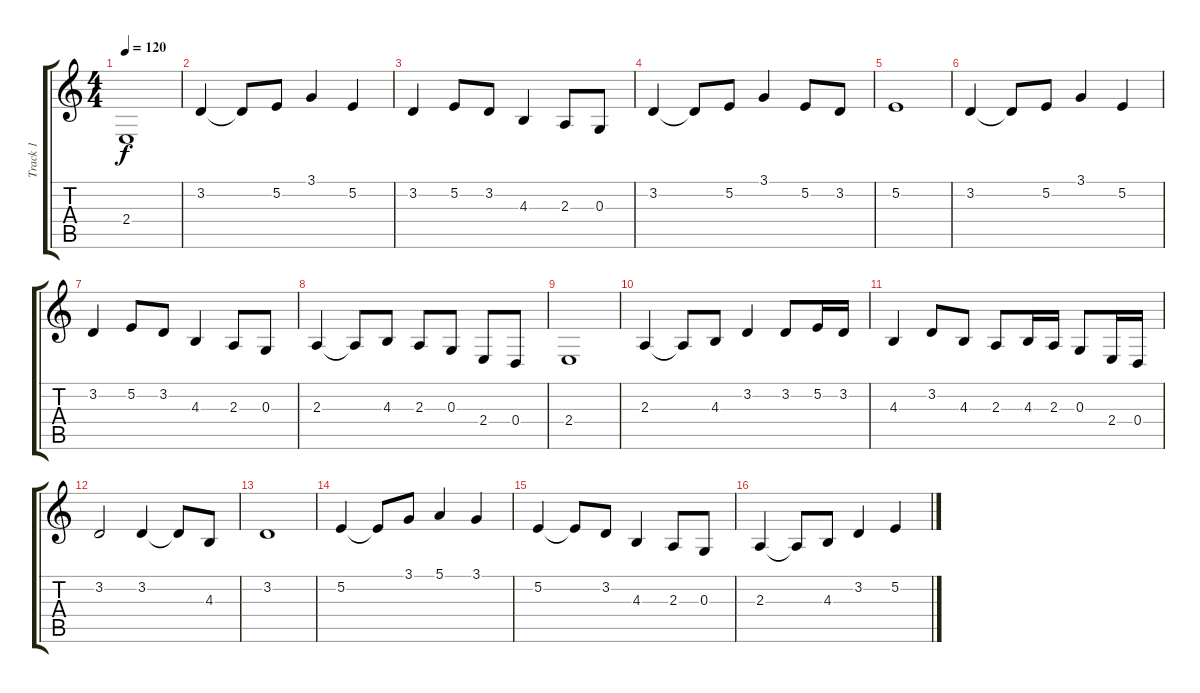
\track ("Track 1" "Track 1") {instrument lead5charang}
\staff {score tabs}
\tuning (E4 B3 G3 D3 A2 E2) {hide}
\ts (4 4)
\tempo 120
\clef g2
\ks c
2.4.1{dy f} |
3.2.4 3.2{t}.8 5.2.8 3.1.4 5.2.4 |
3.2.4 5.2.8 3.2.8 4.3.4 2.3.8 0.3.8 |
3.2.4 3.2{t}.8 5.2.8 3.1.4 5.2.8 3.2.8 |
5.2.1 |
3.2.4 3.2{t}.8 5.2.8 3.1.4 5.2.4 |
3.2.4 5.2.8 3.2.8 4.3.4 2.3.8 0.3.8 |
2.3.4 2.3{t}.8 4.3.8 2.3.8 0.3.8 2.4.8 0.4.8 |
2.4.1 |
2.3.4 2.3{t}.8 4.3.8 3.2.4 3.2.8 5.2.16 3.2.16 |
4.3.4 3.2.8 4.3.8 2.3.8 4.3.16 2.3.16 0.3.8 2.4.16 0.4.16 |
3.2.2 3.2.4 3.2{t}.8 4.3.8 |
3.2.1 |
5.2.4 5.2{t}.8 3.1.8 5.1.4 3.1.4 |
5.2.4 5.2{t}.8 3.2.8 4.3.4 2.3.8 0.3.8 |
2.3.4 2.3{t}.8 4.3.8 3.2.4 5.2.4
